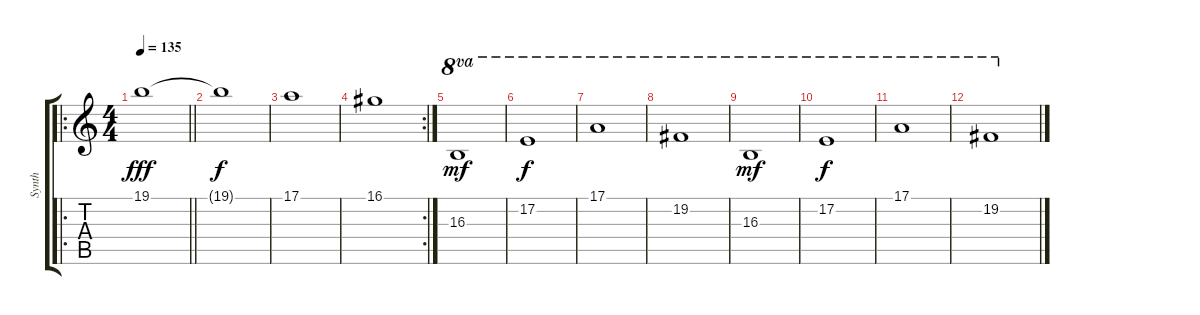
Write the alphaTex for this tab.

\track ("Synth" "Synth") {instrument synthstrings1}
\staff {score tabs}
\tuning (E4 B3 G3 D3 A2 E2) {hide}
\ro
\ts (4 4)
\tempo 135
\clef g2
\barLineRight lightlight
\ks c
19.1.1{dy fff} |
19.1{t}.1{dy f} |
17.1.1 |
\rc 2
16.1.1 |
16.3.1{ot 8va dy mf} |
17.2.1{ot 8va dy f} |
17.1.1{ot 8va} |
19.2.1{ot 8va} |
16.3.1{ot 8va dy mf} |
17.2.1{ot 8va dy f} |
17.1.1{ot 8va} |
19.2.1{ot 8va}
